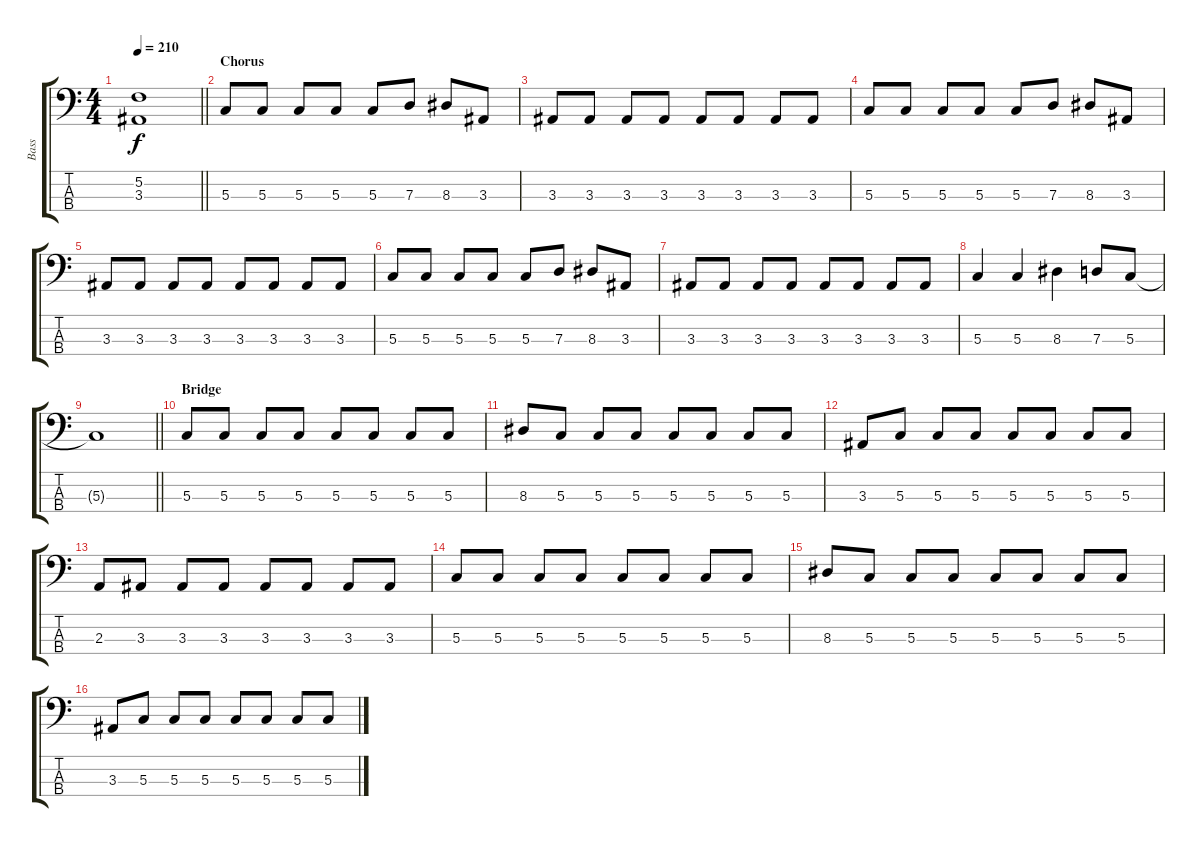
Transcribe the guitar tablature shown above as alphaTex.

\track ("Bass" "Bass") {instrument electricbassfinger}
\staff {score tabs}
\tuning (F2 C2 G1 D1) {hide}
\ts (4 4)
\tempo 210
\clef f4
\barLineRight lightlight
\ks c
(5.2{t} 3.3{t}).1{dy f} |
\section ("" "Chorus")
5.3.8 5.3.8 5.3.8 5.3.8 5.3.8 7.3.8 8.3.8 3.3.8 |
3.3.8 3.3.8 3.3.8 3.3.8 3.3.8 3.3.8 3.3.8 3.3.8 |
5.3.8 5.3.8 5.3.8 5.3.8 5.3.8 7.3.8 8.3.8 3.3.8 |
3.3.8 3.3.8 3.3.8 3.3.8 3.3.8 3.3.8 3.3.8 3.3.8 |
5.3.8 5.3.8 5.3.8 5.3.8 5.3.8 7.3.8 8.3.8 3.3.8 |
3.3.8 3.3.8 3.3.8 3.3.8 3.3.8 3.3.8 3.3.8 3.3.8 |
5.3.4 5.3.4 8.3.4 7.3.8 5.3.8 |
\barLineRight lightlight
5.3{t}.1 |
\section ("" "Bridge")
5.3.8 5.3.8 5.3.8 5.3.8 5.3.8 5.3.8 5.3.8 5.3.8 |
8.3.8 5.3.8 5.3.8 5.3.8 5.3.8 5.3.8 5.3.8 5.3.8 |
3.3.8 5.3.8 5.3.8 5.3.8 5.3.8 5.3.8 5.3.8 5.3.8 |
2.3.8 3.3.8 3.3.8 3.3.8 3.3.8 3.3.8 3.3.8 3.3.8 |
5.3.8 5.3.8 5.3.8 5.3.8 5.3.8 5.3.8 5.3.8 5.3.8 |
8.3.8 5.3.8 5.3.8 5.3.8 5.3.8 5.3.8 5.3.8 5.3.8 |
3.3.8 5.3.8 5.3.8 5.3.8 5.3.8 5.3.8 5.3.8 5.3.8
